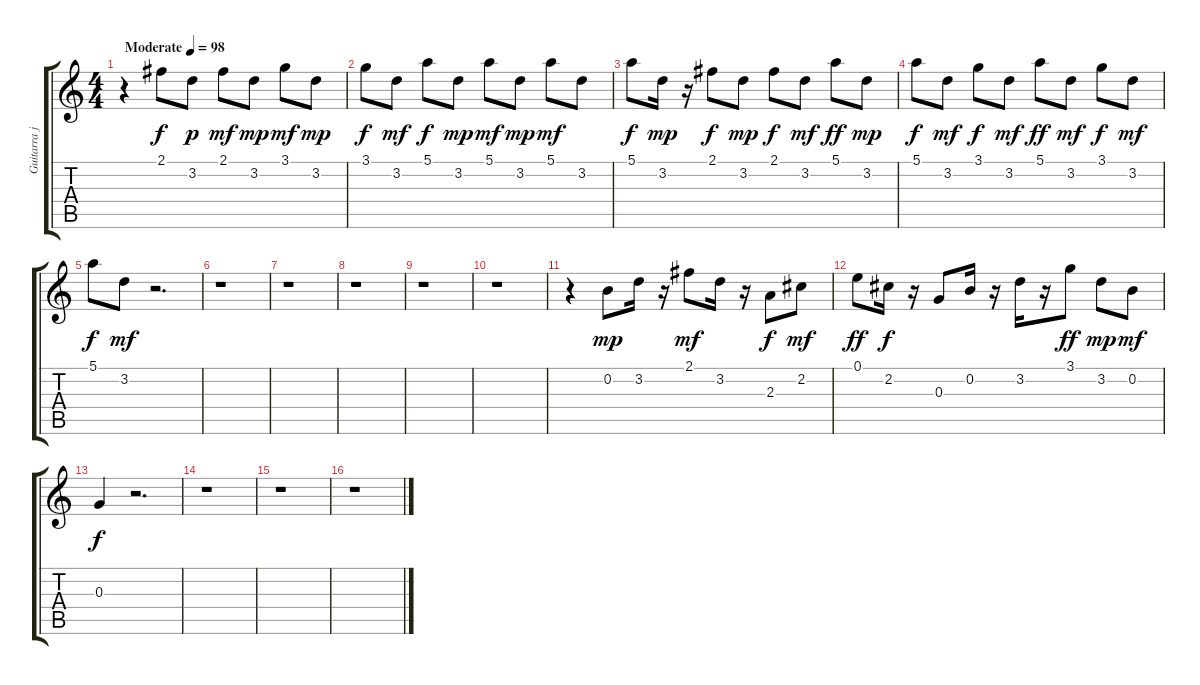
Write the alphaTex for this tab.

\track ("Guitarra jazz" "Guitarra j") {instrument electricguitarjazz}
\staff {score tabs}
\tuning (E4 B3 G3 D3 A2 E2) {hide}
\ts (4 4)
\tempo (98 "Moderate")
\clef g2
\ks c
r.4{dy f instrument electricguitarjazz} 2.1.8 3.2.8{dy p} 2.1.8{dy mf} 3.2.8{dy mp} 3.1.8{dy mf} 3.2.8{dy mp} |
3.1.8{dy f} 3.2.8{dy mf} 5.1.8{dy f} 3.2.8{dy mp} 5.1.8{dy mf} 3.2.8{dy mp} 5.1.8{dy mf} 3.2.8 |
5.1.8{dy f} 3.2.16{dy mp} r.16 2.1.8{dy f} 3.2.8{dy mp} 2.1.8{dy f} 3.2.8{dy mf} 5.1.8{dy ff} 3.2.8{dy mp} |
5.1.8{dy f} 3.2.8{dy mf} 3.1.8{dy f} 3.2.8{dy mf} 5.1.8{dy ff} 3.2.8{dy mf} 3.1.8{dy f} 3.2.8{dy mf} |
5.1.8{dy f} 3.2.8{dy mf} r.2{d} |
r.1 |
r.1 |
r.1 |
r.1 |
r.1 |
r.4 0.2.8{dy mp} 3.2.16 r.16 2.1.8{dy mf} 3.2.16 r.16 2.3.8{dy f} 2.2.8{dy mf} |
0.1.8{dy ff} 2.2.16{dy f} r.16 0.3.8 0.2.16 r.16 3.2.16 r.16 3.1.8{dy ff} 3.2.8{dy mp} 0.2.8{dy mf} |
0.3.4{dy f} r.2{d} |
r.1 |
r.1 |
r.1
